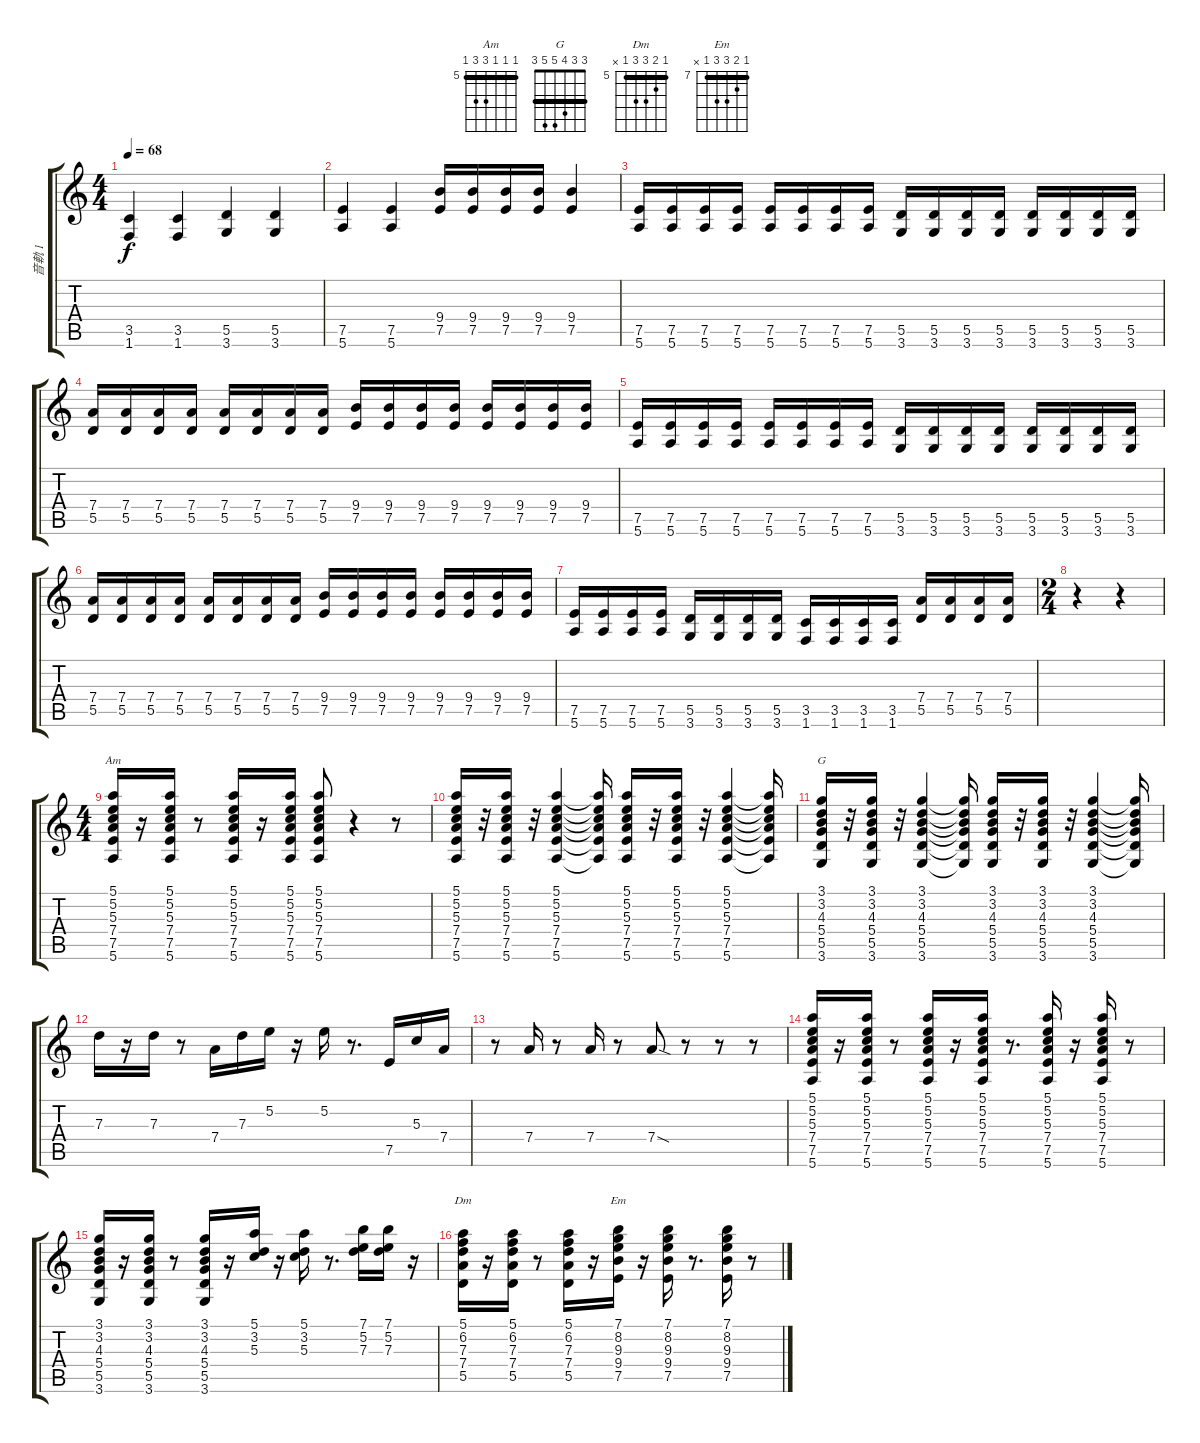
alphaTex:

\track ("音軌 1" "音軌 1") {instrument overdrivenguitar}
\staff {score tabs}
\tuning (E4 B3 G3 D3 A2 E2) {hide}
\chord ("Am" 5 5 5 7 7 5) {firstfret 5 barre 5}
\chord ("G" 3 3 4 5 5 3) {barre 3}
\chord ("Dm" 5 6 7 7 5 x) {firstfret 5 barre 5}
\chord ("Em" 7 8 9 9 7 x) {firstfret 7 barre 7}
\ts (4 4)
\tempo 68
\clef g2
\ks c
(3.5 1.6).4{dy f} (3.5 1.6).4 (5.5 3.6).4 (5.5 3.6).4 |
(7.5 5.6).4 (7.5 5.6).4 (9.4 7.5).16 (9.4 7.5).16 (9.4 7.5).16 (9.4 7.5).16 (9.4 7.5).4 |
(7.5 5.6).16 (7.5 5.6).16 (7.5 5.6).16 (7.5 5.6).16 (7.5 5.6).16 (7.5 5.6).16 (7.5 5.6).16 (7.5 5.6).16 (5.5 3.6).16 (5.5 3.6).16 (5.5 3.6).16 (5.5 3.6).16 (5.5 3.6).16 (5.5 3.6).16 (5.5 3.6).16 (5.5 3.6).16 |
(7.4 5.5).16 (7.4 5.5).16 (7.4 5.5).16 (7.4 5.5).16 (7.4 5.5).16 (7.4 5.5).16 (7.4 5.5).16 (7.4 5.5).16 (9.4 7.5).16 (9.4 7.5).16 (9.4 7.5).16 (9.4 7.5).16 (9.4 7.5).16 (9.4 7.5).16 (9.4 7.5).16 (9.4 7.5).16 |
(7.5 5.6).16 (7.5 5.6).16 (7.5 5.6).16 (7.5 5.6).16 (7.5 5.6).16 (7.5 5.6).16 (7.5 5.6).16 (7.5 5.6).16 (5.5 3.6).16 (5.5 3.6).16 (5.5 3.6).16 (5.5 3.6).16 (5.5 3.6).16 (5.5 3.6).16 (5.5 3.6).16 (5.5 3.6).16 |
(7.4 5.5).16 (7.4 5.5).16 (7.4 5.5).16 (7.4 5.5).16 (7.4 5.5).16 (7.4 5.5).16 (7.4 5.5).16 (7.4 5.5).16 (9.4 7.5).16 (9.4 7.5).16 (9.4 7.5).16 (9.4 7.5).16 (9.4 7.5).16 (9.4 7.5).16 (9.4 7.5).16 (9.4 7.5).16 |
(7.5 5.6).16 (7.5 5.6).16 (7.5 5.6).16 (7.5 5.6).16 (5.5 3.6).16 (5.5 3.6).16 (5.5 3.6).16 (5.5 3.6).16 (3.5 1.6).16 (3.5 1.6).16 (3.5 1.6).16 (3.5 1.6).16 (7.4 5.5).16 (7.4 5.5).16 (7.4 5.5).16 (7.4 5.5).16 |
\ts (2 4)
r.4 r.4 |
\ts (4 4)
(5.1 5.2 5.3 7.4 7.5 5.6).16{ch "Am" instrument electricguitarjazz} r.16 (5.1 5.2 5.3 7.4 7.5 5.6).16 r.8 (5.1 5.2 5.3 7.4 7.5 5.6).16 r.16 (5.1 5.2 5.3 7.4 7.5 5.6).16 (5.1 5.2 5.3 7.4 7.5 5.6).8 r.4 r.8 |
(5.1 5.2 5.3 7.4 7.5 5.6).16{instrument electricguitarjazz} r.32 (5.1 5.2 5.3 7.4 7.5 5.6).16 r.32 (5.1 5.2 5.3 7.4 7.5 5.6).4 (5.1{t} 5.2{t} 5.3{t} 7.4{t} 7.5{t} 5.6{t}).16 (5.1 5.2 5.3 7.4 7.5 5.6).16 r.32 (5.1 5.2 5.3 7.4 7.5 5.6).16 r.32 (5.1 5.2 5.3 7.4 7.5 5.6).4 (5.1{t} 5.2{t} 5.3{t} 7.4{t} 7.5{t} 5.6{t}).16 |
(3.1 3.2 4.3 5.4 5.5 3.6).16{ch "G"} r.32 (3.1 3.2 4.3 5.4 5.5 3.6).16 r.32 (3.1 3.2 4.3 5.4 5.5 3.6).4 (3.1{t} 3.2{t} 4.3{t} 5.4{t} 5.5{t} 3.6{t}).16 (3.1 3.2 4.3 5.4 5.5 3.6).16 r.32 (3.1 3.2 4.3 5.4 5.5 3.6).16 r.32 (3.1 3.2 4.3 5.4 5.5 3.6).4 (3.1{t} 3.2{t} 4.3{t} 5.4{t} 5.5{t} 3.6{t}).16 |
7.3.16 r.16 7.3.16 r.8 7.4.16 7.3.16 5.2.16 r.16 5.2.16 r.8{d} 7.5.16 5.3.16 7.4.16 |
r.8 7.4.16 r.8 7.4.16 r.8 7.4{sod}.8 r.8 r.8 r.8 |
(5.1 5.2 5.3 7.4 7.5 5.6).16 r.16 (5.1 5.2 5.3 7.4 7.5 5.6).16 r.8 (5.1 5.2 5.3 7.4 7.5 5.6).16 r.16 (5.1 5.2 5.3 7.4 7.5 5.6).16 r.8{d} (5.1 5.2 5.3 7.4 7.5 5.6).16 r.16 (5.1 5.2 5.3 7.4 7.5 5.6).16 r.8 |
(3.1 3.2 4.3 5.4 5.5 3.6).16 r.16 (3.1 3.2 4.3 5.4 5.5 3.6).16 r.8 (3.1 3.2 4.3 5.4 5.5 3.6).16 r.16 (5.1 3.2 5.3).16 r.16 (5.1 3.2 5.3).16 r.8{d} (7.1 5.2 7.3).16 (7.1 5.2 7.3).16 r.16 |
(5.1 6.2 7.3 7.4 5.5).16{ch "Dm"} r.16 (5.1 6.2 7.3 7.4 5.5).16 r.8 (5.1 6.2 7.3 7.4 5.5).16 r.16 (7.1 8.2 9.3 9.4 7.5).16{ch "Em"} r.16 (7.1 8.2 9.3 9.4 7.5).16 r.8{d} (7.1 8.2 9.3 9.4 7.5).16 r.8
